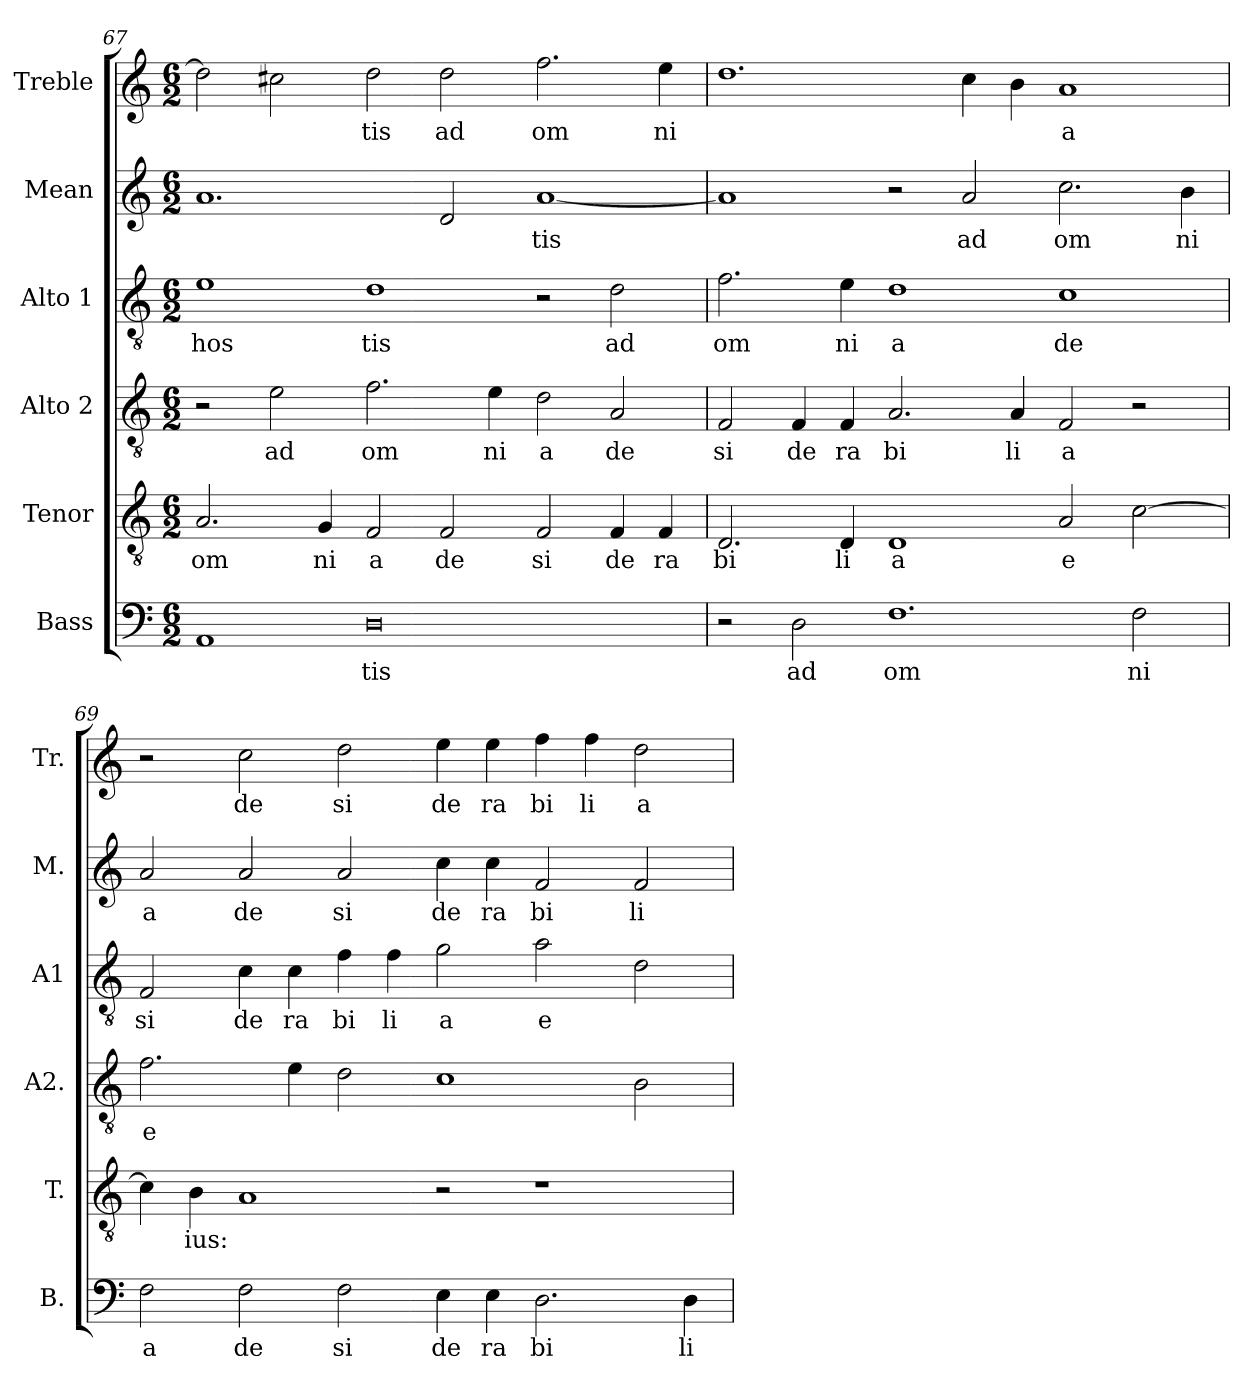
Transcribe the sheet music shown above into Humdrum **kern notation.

**kern	**text	**kern	**text	**kern	**text	**kern	**text	**kern	**text	**kern	**text
*part6	*part6	*part5	*part5	*part4	*part4	*part3	*part3	*part2	*part2	*part1	*part1
*staff6	*staff6	*staff5	*staff5	*staff4	*staff4	*staff3	*staff3	*staff2	*staff2	*staff1	*staff1
*I"Bass	*	*I"Tenor	*	*I"Alto 2	*	*I"Alto 1	*	*I"Mean	*	*I"Treble	*
*I'B.	*	*I'T.	*	*I'A2.	*	*I'A1	*	*I'M.	*	*I'Tr.	*
*clefF4	*	*clefGv2	*	*clefGv2	*	*clefGv2	*	*clefG2	*	*clefG2	*
*	*	*ITrd7c12	*	*ITrd7c12	*	*ITrd7c12	*	*	*	*	*
*k[]	*	*k[]	*	*k[]	*	*k[]	*	*k[]	*	*k[]	*
*C:	*	*C:	*	*C:	*	*C:	*	*C:	*	*C:	*
*M6/2	*	*M6/2	*	*M6/2	*	*M6/2	*	*M6/2	*	*M6/2	*
=67	=67	=67	=67	=67	=67	=67	=67	=67	=67	=67	=67
!	!	!	!LO:LY:b:color=#000000	!	!	!	!	!	!	!	!
!	!	!	!	!	!	!	!LO:LY:b:color=#000000	!	!	!	!
1AAi	.	2.AAi/	om	2r	.	1Ei	hos	1.ai	.	2ddi\]	.
!	!	!	!	!	!LO:LY:b:color=#000000	!	!	!	!	!	!
.	.	.	.	2Ei\	ad	.	.	.	.	2cc#Xi\	.
!	!	!	!LO:LY:b:color=#000000	!	!	!	!	!	!	!	!
.	.	4GGi/	ni	.	.	.	.	.	.	.	.
!	!LO:LY:b:color=#000000	!	!	!	!	!	!	!	!	!	!
!	!	!	!LO:LY:b:color=#000000	!	!	!	!	!	!	!	!
!	!	!	!	!	!LO:LY:b:color=#000000	!	!	!	!	!	!
!	!	!	!	!	!	!	!LO:LY:b:color=#000000	!	!	!	!
!	!	!	!	!	!	!	!	!	!	!	!LO:LY:b:color=#000000
0Di	tis	2FFi/	a	2.Fi\	om	1Di	tis	.	.	2ddi\	tis
!	!	!	!LO:LY:b:color=#000000	!	!	!	!	!	!	!	!
!	!	!	!	!	!	!	!	!	!	!	!LO:LY:b:color=#000000
.	.	2FFi/	de	.	.	.	.	2di/	.	2ddi\	ad
!	!	!	!	!	!LO:LY:b:color=#000000	!	!	!	!	!	!
.	.	.	.	4Ei\	ni	.	.	.	.	.	.
!	!	!	!LO:LY:b:color=#000000	!	!	!	!	!	!	!	!
!	!	!	!	!	!LO:LY:b:color=#000000	!	!	!	!	!	!
!	!	!	!	!	!	!	!	!	!LO:LY:b:color=#000000	!	!
!	!	!	!	!	!	!	!	!	!	!	!LO:LY:b:color=#000000
.	.	2FFi/	si	2Di\	a	2r	.	[<1ai	tis	2.ffi\	om
!	!	!	!LO:LY:b:color=#000000	!	!	!	!	!	!	!	!
!	!	!	!	!	!LO:LY:b:color=#000000	!	!	!	!	!	!
!	!	!	!	!	!	!	!LO:LY:b:color=#000000	!	!	!	!
.	.	4FFi/	de	2AAi/	de	2Di\	ad	.	.	.	.
!	!	!	!LO:LY:b:color=#000000	!	!	!	!	!	!	!	!
!	!	!	!	!	!	!	!	!	!	!	!LO:LY:b:color=#000000
.	.	4FFi/	ra	.	.	.	.	.	.	4eei\	ni
=68	=68	=68	=68	=68	=68	=68	=68	=68	=68	=68	=68
!	!	!	!LO:LY:b:color=#000000	!	!	!	!	!	!	!	!
!	!	!	!	!	!LO:LY:b:color=#000000	!	!	!	!	!	!
!	!	!	!	!	!	!	!LO:LY:b:color=#000000	!	!	!	!
2r	.	2.DDi/	bi	2FFi/	si	2.Fi\	om	1ai]	.	1.ddi	.
!	!LO:LY:b:color=#000000	!	!	!	!	!	!	!	!	!	!
!	!	!	!	!	!LO:LY:b:color=#000000	!	!	!	!	!	!
2Di\	ad	.	.	4FFi/	de	.	.	.	.	.	.
!	!	!	!LO:LY:b:color=#000000	!	!	!	!	!	!	!	!
!	!	!	!	!	!LO:LY:b:color=#000000	!	!	!	!	!	!
!	!	!	!	!	!	!	!LO:LY:b:color=#000000	!	!	!	!
.	.	4DDi/	li	4FFi/	ra	4Ei\	ni	.	.	.	.
!	!LO:LY:b:color=#000000	!	!	!	!	!	!	!	!	!	!
!	!	!	!LO:LY:b:color=#000000	!	!	!	!	!	!	!	!
!	!	!	!	!	!LO:LY:b:color=#000000	!	!	!	!	!	!
!	!	!	!	!	!	!	!LO:LY:b:color=#000000	!	!	!	!
1.Fi	om	1DDi	a	2.AAi/	bi	1Di	a	2r	.	.	.
!	!	!	!	!	!	!	!	!	!LO:LY:b:color=#000000	!	!
.	.	.	.	.	.	.	.	2ai/	ad	4cci\	.
!	!	!	!	!	!LO:LY:b:color=#000000	!	!	!	!	!	!
.	.	.	.	4AAi/	li	.	.	.	.	4bi\	.
!	!	!	!LO:LY:b:color=#000000	!	!	!	!	!	!	!	!
!	!	!	!	!	!LO:LY:b:color=#000000	!	!	!	!	!	!
!	!	!	!	!	!	!	!LO:LY:b:color=#000000	!	!	!	!
!	!	!	!	!	!	!	!	!	!LO:LY:b:color=#000000	!	!
!	!	!	!	!	!	!	!	!	!	!	!LO:LY:b:color=#000000
.	.	2AAi/	e	2FFi/	a	1Ci	de	2.cci\	om	1ai	a
!	!LO:LY:b:color=#000000	!	!	!	!	!	!	!	!	!	!
2Fi\	ni	[>2Ci\	.	2r	.	.	.	.	.	.	.
!	!	!	!	!	!	!	!	!	!LO:LY:b:color=#000000	!	!
.	.	.	.	.	.	.	.	4bi\	ni	.	.
=69	=69	=69	=69	=69	=69	=69	=69	=69	=69	=69	=69
!	!LO:LY:b:color=#000000	!	!	!	!	!	!	!	!	!	!
!	!	!	!	!	!LO:LY:b:color=#000000	!	!	!	!	!	!
!	!	!	!	!	!	!	!LO:LY:b:color=#000000	!	!	!	!
!	!	!	!	!	!	!	!	!	!LO:LY:b:color=#000000	!	!
2Fi\	a	4Ci\]	.	2.Fi\	e	2FFi/	si	2ai/	a	2r	.
!	!	!	!LO:LY:b:color=#000000	!	!	!	!	!	!	!	!
.	.	4BBi\	ius:	.	.	.	.	.	.	.	.
!	!LO:LY:b:color=#000000	!	!	!	!	!	!	!	!	!	!
!	!	!	!	!	!	!	!LO:LY:b:color=#000000	!	!	!	!
!	!	!	!	!	!	!	!	!	!LO:LY:b:color=#000000	!	!
!	!	!	!	!	!	!	!	!	!	!	!LO:LY:b:color=#000000
2Fi\	de	1AAi	.	.	.	4Ci\	de	2ai/	de	2cci\	de
!	!	!	!	!	!	!	!LO:LY:b:color=#000000	!	!	!	!
.	.	.	.	4Ei\	.	4Ci\	ra	.	.	.	.
!	!LO:LY:b:color=#000000	!	!	!	!	!	!	!	!	!	!
!	!	!	!	!	!	!	!LO:LY:b:color=#000000	!	!	!	!
!	!	!	!	!	!	!	!	!	!LO:LY:b:color=#000000	!	!
!	!	!	!	!	!	!	!	!	!	!	!LO:LY:b:color=#000000
2Fi\	si	.	.	2Di\	.	4Fi\	bi	2ai/	si	2ddi\	si
!	!	!	!	!	!	!	!LO:LY:b:color=#000000	!	!	!	!
.	.	.	.	.	.	4Fi\	li	.	.	.	.
!	!LO:LY:b:color=#000000	!	!	!	!	!	!	!	!	!	!
!	!	!	!	!	!	!	!LO:LY:b:color=#000000	!	!	!	!
!	!	!	!	!	!	!	!	!	!LO:LY:b:color=#000000	!	!
!	!	!	!	!	!	!	!	!	!	!	!LO:LY:b:color=#000000
4Ei\	de	2r	.	1Ci	.	2Gi\	a	4cci\	de	4eei\	de
!	!LO:LY:b:color=#000000	!	!	!	!	!	!	!	!	!	!
!	!	!	!	!	!	!	!	!	!LO:LY:b:color=#000000	!	!
!	!	!	!	!	!	!	!	!	!	!	!LO:LY:b:color=#000000
4Ei\	ra	.	.	.	.	.	.	4cci\	ra	4eei\	ra
!	!LO:LY:b:color=#000000	!	!	!	!	!	!	!	!	!	!
!	!	!	!	!	!	!	!LO:LY:b:color=#000000	!	!	!	!
!	!	!	!	!	!	!	!	!	!LO:LY:b:color=#000000	!	!
!	!	!	!	!	!	!	!	!	!	!	!LO:LY:b:color=#000000
2.Di\	bi	1r	.	.	.	2Ai\	e	2fi/	bi	4ffi\	bi
!	!	!	!	!	!	!	!	!	!	!	!LO:LY:b:color=#000000
.	.	.	.	.	.	.	.	.	.	4ffi\	li
!	!	!	!	!	!	!	!	!	!LO:LY:b:color=#000000	!	!
!	!	!	!	!	!	!	!	!	!	!	!LO:LY:b:color=#000000
.	.	.	.	2BBi\	.	2Di\	.	2fi/	li	2ddi\	a
!	!LO:LY:b:color=#000000	!	!	!	!	!	!	!	!	!	!
4Di\	li	.	.	.	.	.	.	.	.	.	.
=	=	=	=	=	=	=	=	=	=	=	=
*-	*-	*-	*-	*-	*-	*-	*-	*-	*-	*-	*-
